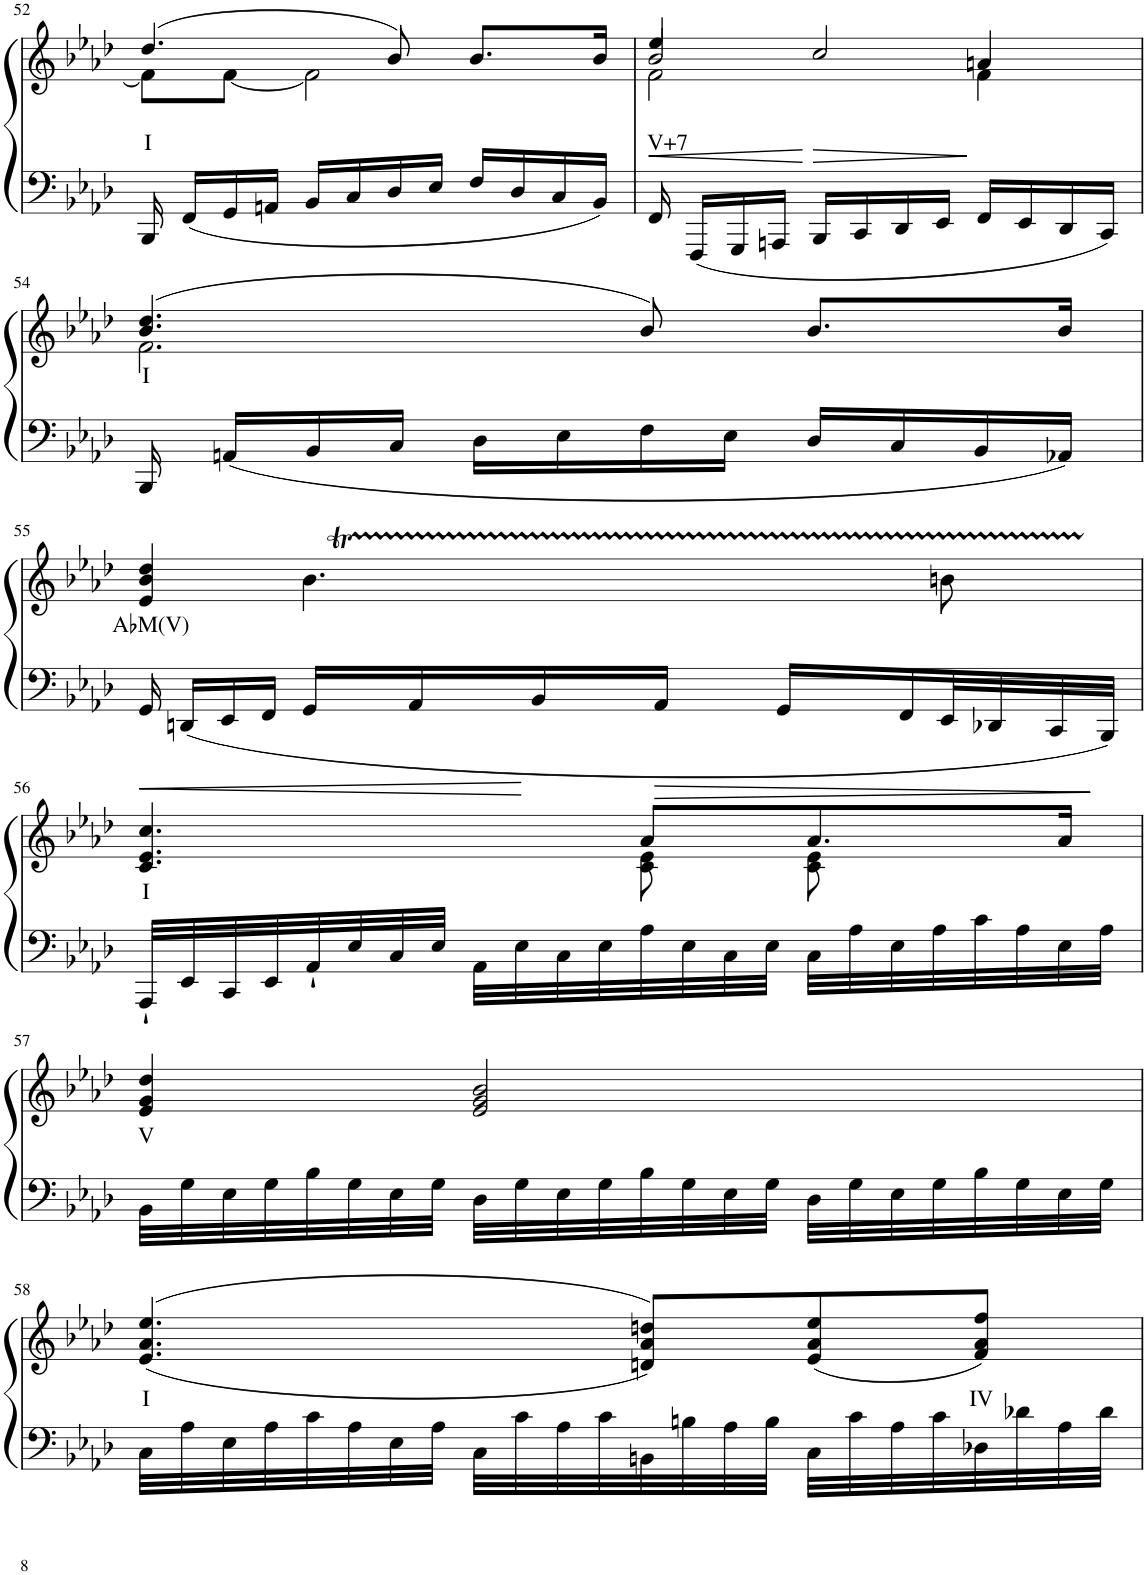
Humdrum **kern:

**kern	**kern	**text	**dynam
*part1	*part1	*part1	*part1
*staff2	*staff1	*staff1	*staff1/2
*I"Piano	*	*	*
*I'Pno	*	*	*
!!LO:PB:g=z
*clefF4	*clefG2	*	*
*k[b-e-a-d-]	*k[b-e-a-d-]	*	*
*M3/4	*M3/4	*	*
=52	=52	=52	=52
*	*^	*	*
!	!	!	!LO:LY:b	!
16BBB-/	(4.dd-/	8f\L]	I	.
16FF/LL	.	.	.	.
16GG/	.	[8f\J	.	.
16AAn/JJ	.	.	.	.
16BB-/LL	.	2f\]	.	.
16C/	.	.	.	.
16D-/	8b-/)	.	.	.
16E-/JJ	.	.	.	.
16F/LL	8.b-/L	.	.	.
16D-/	.	.	.	.
16C/	.	.	.	.
16BB-/JJ	16b-/Jk	.	.	.
*	*v	*v	*	*
=53	=53	=53	=53
!	!	!LO:LY:b	!LO:HP:b
*	*^	*	*
*	*	*^	*	*
16FF/	4ee-/	2f\	2b-/	V+7	<
16FFF/LL	.	.	.	.	.
16GGG/	.	.	.	.	.
16AAAn/JJ	.	.	.	.	.
!	!	!	!	!	!LO:HP:n=1:b
16BBB-/LL	2cc/	.	.	.	[ >
16CC/	.	.	.	.	.
16DD-/	.	.	.	.	.
16EE-/JJ	.	.	.	.	.
16FF/LL	.	4f\	4an/	.	]
16EE-/	.	.	.	.	.
16DD-/	.	.	.	.	.
16CC/JJ	.	.	.	.	.
*	*	*v	*v	*	*
!!LO:LB:g=z
=54	=54	=54	=54	=54
!	!	!	!LO:LY:b	!
16BBB-/	(4.b-/ 4.dd-/	2.f\	I	.
16AAn/LL	.	.	.	.
16BB-/	.	.	.	.
16C/JJ	.	.	.	.
16D-\LL	.	.	.	.
16E-\	.	.	.	.
16F\	8b-/)	.	.	.
16E-\JJ	.	.	.	.
16D-/LL	8.b-/L	.	.	.
16C/	.	.	.	.
16BB-/	.	.	.	.
16AA-X/JJ	16b-/Jk	.	.	.
!!LO:LB:g=z	!!
=55	=55	=55	=55	=55
!	!	!	!LO:LY:b	!
16GG/	4e-/ 4b-/ 4dd-/	48%13ryy	A♭M(V)	.
16DDn/LL	.	.	.	.
16EE-/	.	.	.	.
16FF/JJ	.	.	.	.
16GG/LL	4.b-\	.	.	.
*	*	*Xtuplet	*	*
.	.	48cc!	.	.
.	.	48b-!	.	.
16AA-/	.	48cc!	.	.
.	.	48b-!	.	.
.	.	48cc!	.	.
16BB-/	.	48b-!	.	.
.	.	48cc!	.	.
.	.	48b-!	.	.
16AA-/JJ	.	48cc!	.	.
.	.	48b-!	.	.
.	.	48cc!	.	.
16GG/LL	.	48b-!	.	.
.	.	48cc!	.	.
.	.	48b-!	.	.
16FF/	.	24.cc!	.	.
32EE-/L	8bn\	48ryy	.	.
.	.	48cc!	.	.
32DD-X/	.	.	.	.
.	.	48b!	.	.
32CC/	.	48an!	.	.
.	.	24b!	.	.
32BBB-/JJJ	.	.	.	.
!!LO:LB:g=z	!!
=56	=56	=56	=56	=56
!	!	!	!LO:LY:b	!
32AAA-'`/LLL	4.c/ 4.e-/ 4.cc/	4.ryy	I	.
32EE-/	.	.	.	.
32CC/	.	.	.	.
32EE-/	.	.	.	.
32AA-'`/	.	.	.	.
32E-/	.	.	.	.
32C/	.	.	.	.
32E-/JJJ	.	.	.	.
32AA-\LLL	.	.	.	.
32E-\	.	.	.	.
32C\	.	.	.	.
32E-\	.	.	.	.
32A-\	8a-/L	8c\ 8e-\	.	.
32E-\	.	.	.	.
32C\	.	.	.	.
32E-\JJJ	.	.	.	.
32C\LLL	8.a-/	8c\ 8e-\	.	.
32A-\	.	.	.	.
32E-\	.	.	.	.
32A-\	.	.	.	.
32c\	.	8ryy	.	.
32A-\	.	.	.	.
32E-\	16a-/Jk	.	.	.
32A-\JJJ	.	.	.	.
*	*v	*v	*	*
!!LO:LB:g=z
=57	=57	=57	=57
!	!	!LO:LY:b	!
32BB-\LLL	4e-/ 4g/ 4dd-/	V	.
32G\	.	.	.
32E-\	.	.	.
32G\	.	.	.
32B-\	.	.	.
32G\	.	.	.
32E-\	.	.	.
32G\JJJ	.	.	.
32D-\LLL	2e-/ 2g/ 2b-/	.	.
32G\	.	.	.
32E-\	.	.	.
32G\	.	.	.
32B-\	.	.	.
32G\	.	.	.
32E-\	.	.	.
32G\JJJ	.	.	.
32D-\LLL	.	.	.
32G\	.	.	.
32E-\	.	.	.
32G\	.	.	.
32B-\	.	.	.
32G\	.	.	.
32E-\	.	.	.
32G\JJJ	.	.	.
!!LO:LB:g=z
=58	=58	=58	=58
!	!	!LO:LY:b	!
32C\LLL	(>(4.e-/ 4.a-/ 4.ee-/	I	.
32A-\	.	.	.
32E-\	.	.	.
32A-\	.	.	.
32c\	.	.	.
32A-\	.	.	.
32E-\	.	.	.
32A-\JJJ	.	.	.
32C\LLL	.	.	.
32c\	.	.	.
32A-\	.	.	.
32c\	.	.	.
32BBn\	8dn/ 8a-/ 8ddn/L))	.	.
32Bn\	.	.	.
32A-\	.	.	.
32B\JJJ	.	.	.
32C\LLL	(8e-/ 8a-/ 8ee-/	.	.
32c\	.	.	.
32A-\	.	.	.
32c\	.	.	.
!	!	!LO:LY:b	!
32D-X\	8f/ 8a-/ 8ff/J)	IV	.
32d-X\	.	.	.
32A-\	.	.	.
32d-\JJJ	.	.	.
=	=	=	=
*-	*-	*-	*-
